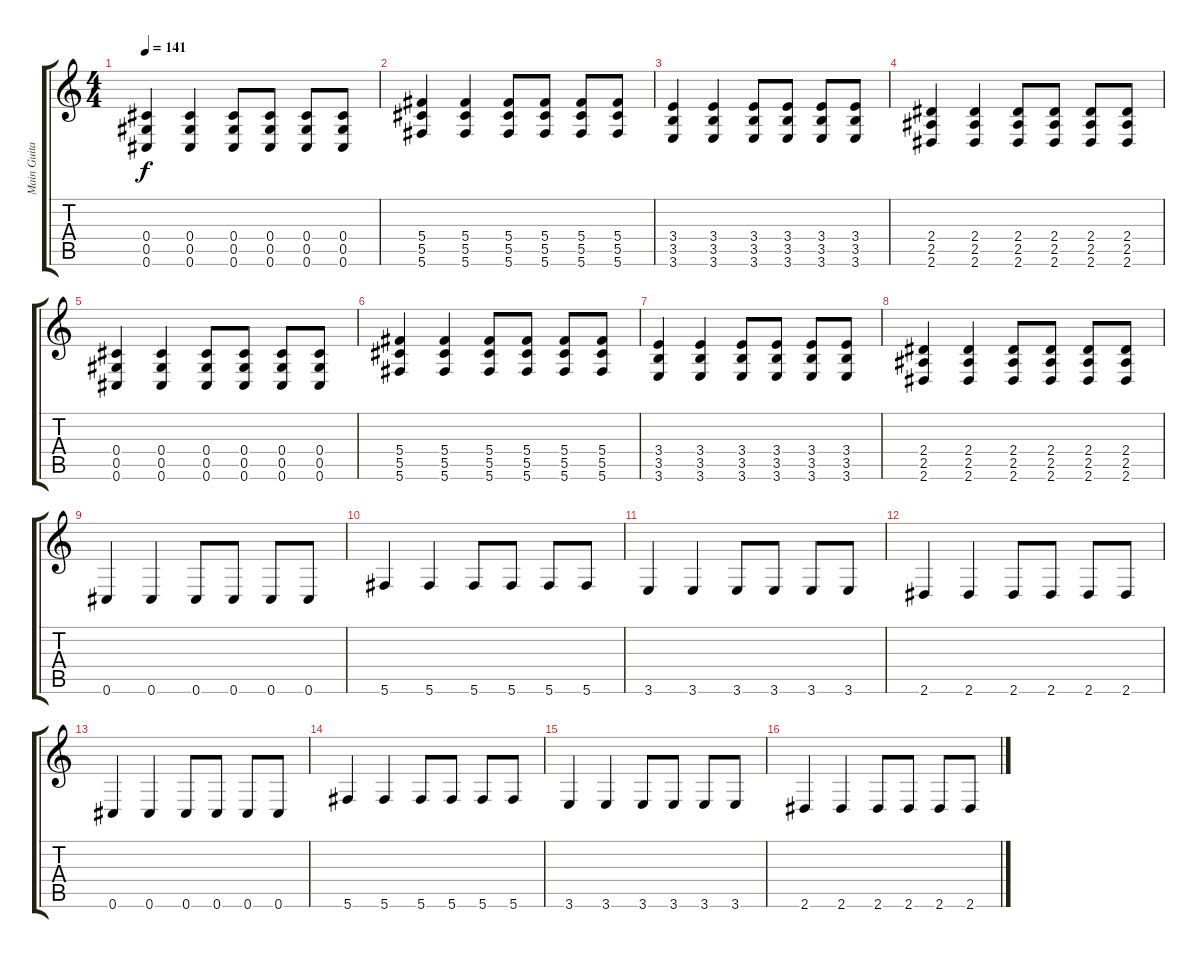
\track ("Main Guitar" "Main Guita") {instrument distortionguitar}
\staff {score tabs}
\tuning (Eb4 Bb3 Gb3 Db3 Ab2 Db2) {hide}
\ts (4 4)
\tempo 141
\clef g2
\ks c
(0.4 0.5 0.6).4{dy f} (0.4 0.5 0.6).4 (0.4 0.5 0.6).8 (0.4 0.5 0.6).8 (0.4 0.5 0.6).8 (0.4 0.5 0.6).8 |
(5.4 5.5 5.6).4 (5.4 5.5 5.6).4 (5.4 5.5 5.6).8 (5.4 5.5 5.6).8 (5.4 5.5 5.6).8 (5.4 5.5 5.6).8 |
(3.4 3.5 3.6).4 (3.4 3.5 3.6).4 (3.4 3.5 3.6).8 (3.4 3.5 3.6).8 (3.4 3.5 3.6).8 (3.4 3.5 3.6).8 |
(2.4 2.5 2.6).4 (2.4 2.5 2.6).4 (2.4 2.5 2.6).8 (2.4 2.5 2.6).8 (2.4 2.5 2.6).8 (2.4 2.5 2.6).8 |
(0.4 0.5 0.6).4 (0.4 0.5 0.6).4 (0.4 0.5 0.6).8 (0.4 0.5 0.6).8 (0.4 0.5 0.6).8 (0.4 0.5 0.6).8 |
(5.4 5.5 5.6).4 (5.4 5.5 5.6).4 (5.4 5.5 5.6).8 (5.4 5.5 5.6).8 (5.4 5.5 5.6).8 (5.4 5.5 5.6).8 |
(3.4 3.5 3.6).4 (3.4 3.5 3.6).4 (3.4 3.5 3.6).8 (3.4 3.5 3.6).8 (3.4 3.5 3.6).8 (3.4 3.5 3.6).8 |
(2.4 2.5 2.6).4 (2.4 2.5 2.6).4 (2.4 2.5 2.6).8 (2.4 2.5 2.6).8 (2.4 2.5 2.6).8 (2.4 2.5 2.6).8 |
0.6.4 0.6.4 0.6.8 0.6.8 0.6.8 0.6.8 |
5.6.4 5.6.4 5.6.8 5.6.8 5.6.8 5.6.8 |
3.6.4 3.6.4 3.6.8 3.6.8 3.6.8 3.6.8 |
2.6.4 2.6.4 2.6.8 2.6.8 2.6.8 2.6.8 |
0.6.4 0.6.4 0.6.8 0.6.8 0.6.8 0.6.8 |
5.6.4 5.6.4 5.6.8 5.6.8 5.6.8 5.6.8 |
3.6.4 3.6.4 3.6.8 3.6.8 3.6.8 3.6.8 |
2.6.4 2.6.4 2.6.8 2.6.8 2.6.8 2.6.8
